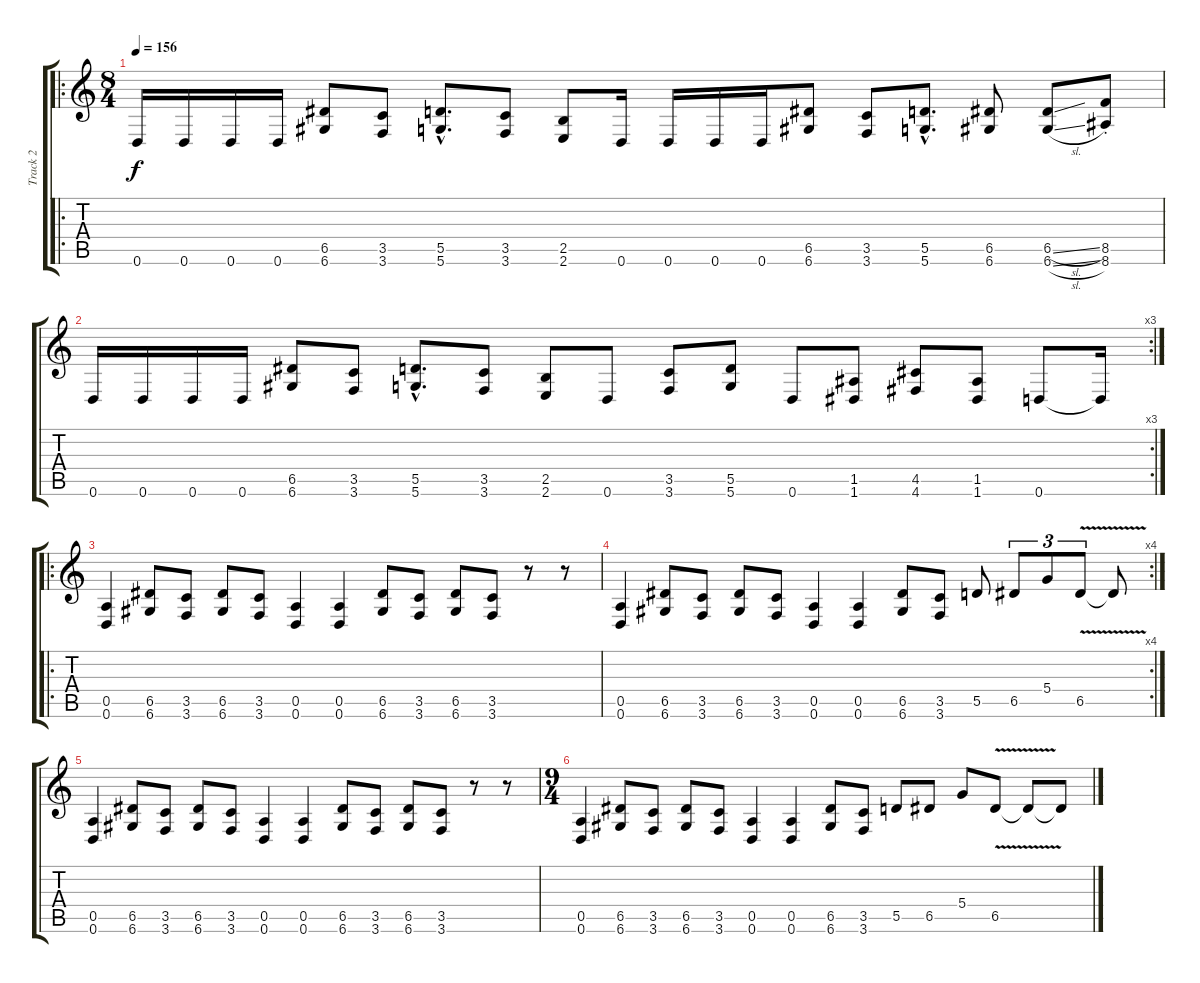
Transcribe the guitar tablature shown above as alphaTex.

\track ("Track 2" "Track 2") {instrument distortionguitar}
\staff {score tabs}
\tuning (E4 B3 G3 D3 A2 D2) {hide}
\ro
\ts (8 4)
\tempo 156
\clef g2
\ks c
0.6.16{dy f} 0.6.16 0.6.16 0.6.16 (6.5 6.6).8 (3.5 3.6).8 (5.5{hac} 5.6{hac}).8{d} (3.5 3.6).8 (2.5 2.6).8 0.6.16 0.6.16 0.6.16 0.6.16 (6.5 6.6).8 (3.5 3.6).8 (5.5{hac} 5.6{hac}).8{d} (6.5 6.6).8 (6.5{sl} 6.6{sl}).8 (8.5 8.6{st}).8 |
\rc 3
0.6.16 0.6.16 0.6.16 0.6.16 (6.5 6.6).8 (3.5 3.6).8 (5.5{hac} 5.6{hac}).8{d} (3.5 3.6).8 (2.5 2.6).8 0.6.8 (3.5 3.6).8 (5.5 5.6).8 0.6.8 (1.5 1.6).8 (4.5 4.6).8 (1.5 1.6).8 0.6.8 0.6{t}.16 |
\ro
(0.5 0.6).4 (6.5 6.6).8 (3.5 3.6).8 (6.5 6.6).8 (3.5 3.6).8 (0.5 0.6).4 (0.5 0.6).4 (6.5 6.6).8 (3.5 3.6).8 (6.5 6.6).8 (3.5 3.6).8 r.8 r.8 |
\rc 4
(0.5 0.6).4 (6.5 6.6).8 (3.5 3.6).8 (6.5 6.6).8 (3.5 3.6).8 (0.5 0.6).4 (0.5 0.6).4 (6.5 6.6).8 (3.5 3.6).8 5.5.8 6.5.8{tu (3 2)} 5.4.8{tu (3 2)} 6.5{v}.8{tu (3 2)} 6.5{t}.8 |
(0.5 0.6).4 (6.5 6.6).8 (3.5 3.6).8 (6.5 6.6).8 (3.5 3.6).8 (0.5 0.6).4 (0.5 0.6).4 (6.5 6.6).8 (3.5 3.6).8 (6.5 6.6).8 (3.5 3.6).8 r.8 r.8 |
\ts (9 4)
(0.5 0.6).4 (6.5 6.6).8 (3.5 3.6).8 (6.5 6.6).8 (3.5 3.6).8 (0.5 0.6).4 (0.5 0.6).4 (6.5 6.6).8 (3.5 3.6).8 5.5.8 6.5.8 5.4.8 6.5{v}.8 6.5{t}.8 6.5{t}.8
